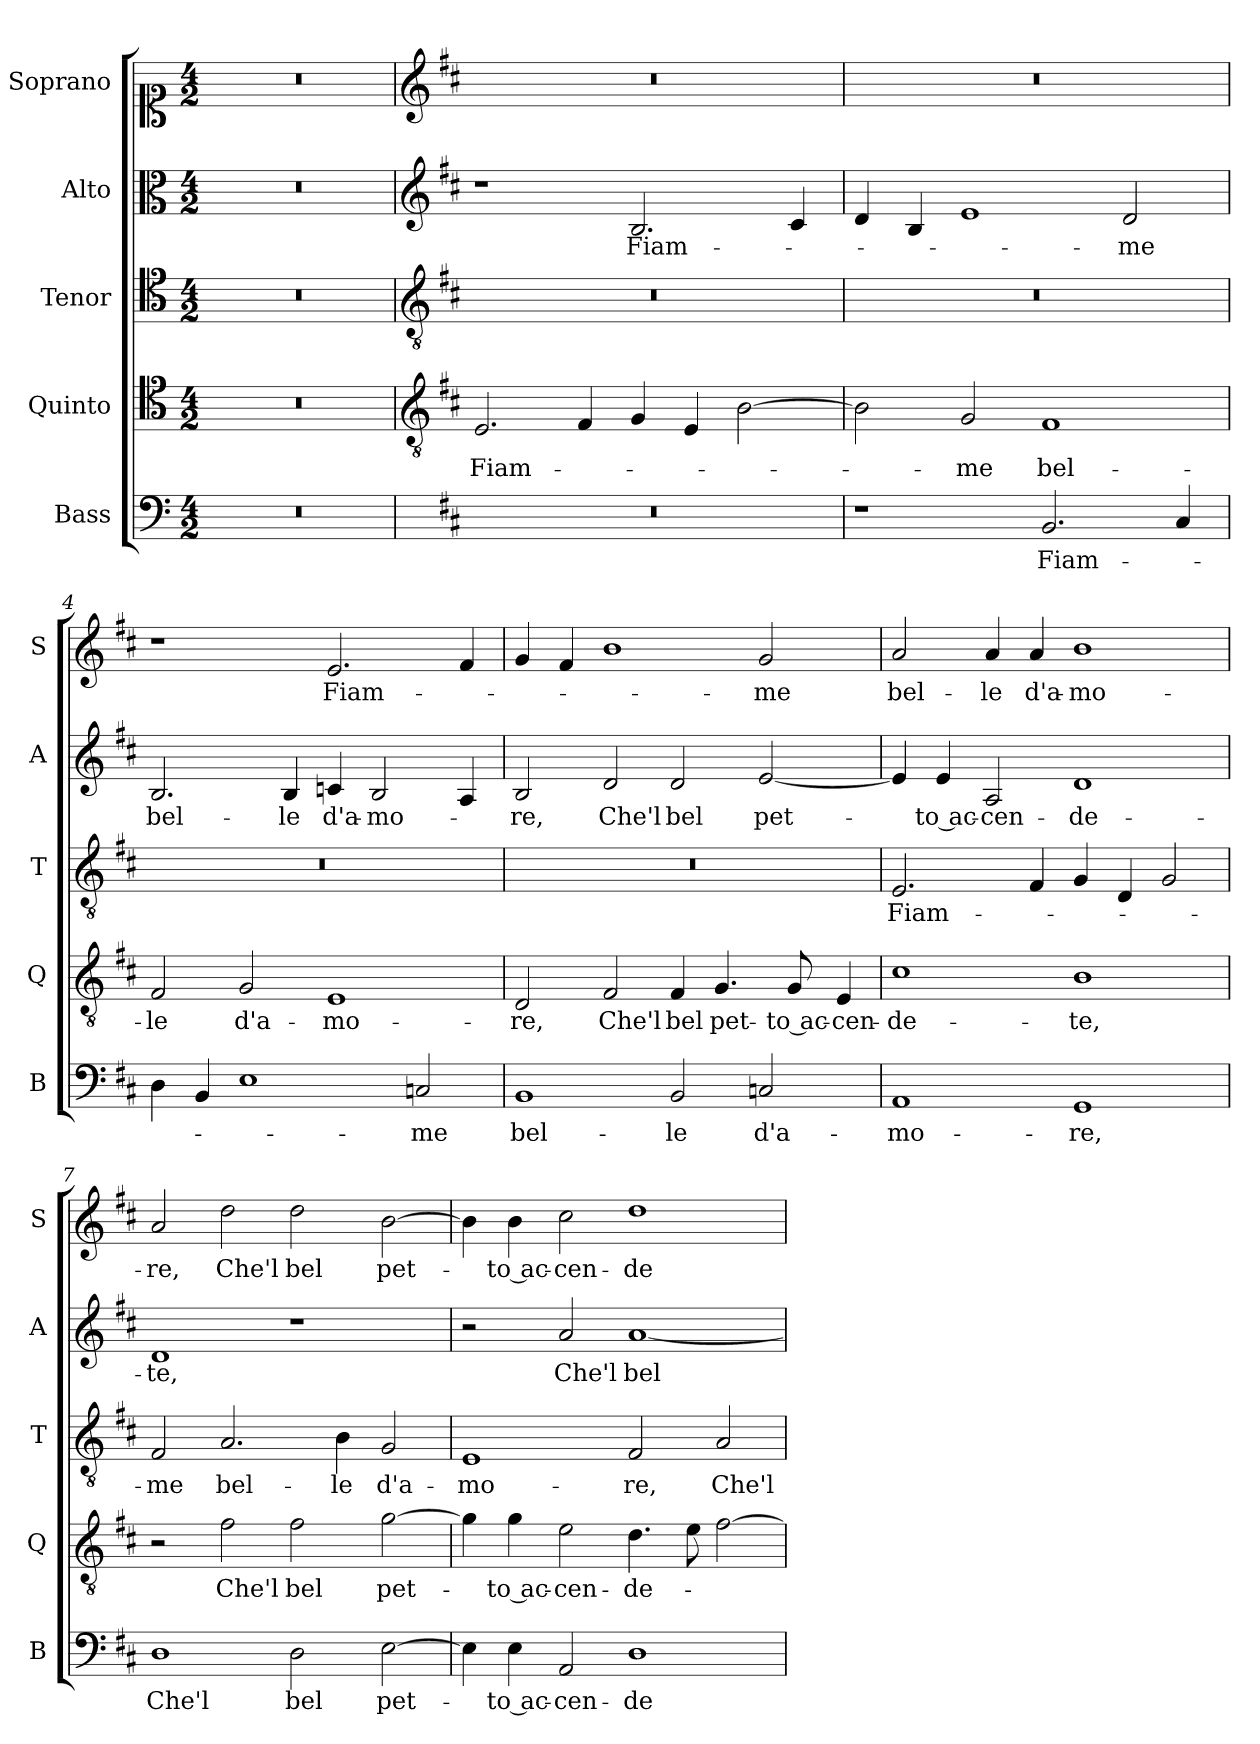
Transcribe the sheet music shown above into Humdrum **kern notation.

**kern	**text	**kern	**text	**kern	**text	**kern	**text	**kern	**text
*part5	*part5	*part4	*part4	*part3	*part3	*part2	*part2	*part1	*part1
*staff5	*staff5	*staff4	*staff4	*staff3	*staff3	*staff2	*staff2	*staff1	*staff1
*I"Bass	*	*I"Quinto	*	*I"Tenor	*	*I"Alto	*	*I"Soprano	*
*I'B	*	*I'Q	*	*I'T	*	*I'A	*	*I'S	*
*clefF4	*	*clefC4	*	*clefC4	*	*clefC3	*	*clefC1	*
*k[]	*	*k[]	*	*k[]	*	*k[]	*	*k[]	*
*C:	*	*C:	*	*C:	*	*C:	*	*C:	*
*M4/2	*	*M4/2	*	*M4/2	*	*M4/2	*	*M4/2	*
=1	=1	=1	=1	=1	=1	=1	=1	=1	=1
0r	.	0r	.	0r	.	0r	.	0r	.
=2	=2	=2	=2	=2	=2	=2	=2	=2	=2
*	*	*clefGv2	*	*clefGv2	*	*clefG2	*	*clefG2	*
*k[f#c#]	*	*k[f#c#]	*	*k[f#c#]	*	*k[f#c#]	*	*k[f#c#]	*
*D:	*	*D:	*	*D:	*	*D:	*	*D:	*
!	!	!	!LO:LY:b	!	!	!	!	!	!
0r	.	2.E/	Fiam-	0r	.	1r	.	0r	.
.	.	4F#/	.	.	.	.	.	.	.
!	!	!	!	!	!	!	!LO:LY:b	!	!
.	.	4G/	.	.	.	2.B/	Fiam-	.	.
.	.	4E/	.	.	.	.	.	.	.
.	.	[2B\	.	.	.	.	.	.	.
.	.	.	.	.	.	4c#/	.	.	.
=3	=3	=3	=3	=3	=3	=3	=3	=3	=3
1r	.	2B\]	.	0r	.	4d/	.	0r	.
.	.	.	.	.	.	4B/	.	.	.
!	!	!	!LO:LY:b	!	!	!	!	!	!
.	.	2G/	-me	.	.	1e	.	.	.
!	!LO:LY:b	!	!LO:LY:b	!	!	!	!	!	!
2.BB/	Fiam-	1F#	bel-	.	.	.	.	.	.
!	!	!	!	!	!	!	!LO:LY:b	!	!
.	.	.	.	.	.	2d/	-me	.	.
4C#/	.	.	.	.	.	.	.	.	.
=4	=4	=4	=4	=4	=4	=4	=4	=4	=4
!	!	!	!LO:LY:b	!	!	!	!LO:LY:b	!	!
4D\	.	2F#/	-le	0r	.	2.B/	bel-	1r	.
4BB/	.	.	.	.	.	.	.	.	.
!	!	!	!LO:LY:b	!	!	!	!	!	!
1E	.	2G/	d'a-	.	.	.	.	.	.
!	!	!	!	!	!	!	!LO:LY:b	!	!
.	.	.	.	.	.	4B/	-le	.	.
!	!	!	!LO:LY:b	!	!	!	!LO:LY:b	!	!LO:LY:b
.	.	1E	-mo-	.	.	4cn/	d'a-	2.e/	Fiam-
!	!	!	!	!	!	!	!LO:LY:b	!	!
.	.	.	.	.	.	2B/	-mo-	.	.
!	!LO:LY:b	!	!	!	!	!	!	!	!
2Cn/	-me	.	.	.	.	.	.	.	.
.	.	.	.	.	.	4A/	.	4f#/	.
!!LO:LB:g=z
=5	=5	=5	=5	=5	=5	=5	=5	=5	=5
!	!LO:LY:b	!	!LO:LY:b	!	!	!	!LO:LY:b	!	!
1BB	bel-	2D/	-re,	0r	.	2B/	-re,	4g/	.
.	.	.	.	.	.	.	.	4f#/	.
!	!	!	!LO:LY:b	!	!	!	!LO:LY:b	!	!
.	.	2F#/	Che'l	.	.	2d/	Che'l	1b	.
!	!LO:LY:b	!	!LO:LY:b	!	!	!	!LO:LY:b	!	!
2BB/	-le	4F#/	bel	.	.	2d/	bel	.	.
!	!	!	!LO:LY:b	!	!	!	!	!	!
.	.	4.G/	pet-	.	.	.	.	.	.
!	!LO:LY:b	!	!	!	!	!	!LO:LY:b	!	!LO:LY:b
2Cn/	d'a-	.	.	.	.	[2e/	pet-	2g/	-me
!	!	!	!LO:LY:b	!	!	!	!	!	!
.	.	8G/	-to ac-	.	.	.	.	.	.
!	!	!	!LO:LY:b	!	!	!	!	!	!
.	.	4E/	-cen-	.	.	.	.	.	.
=6	=6	=6	=6	=6	=6	=6	=6	=6	=6
!	!LO:LY:b	!	!LO:LY:b	!	!LO:LY:b	!	!	!	!LO:LY:b
1AA	-mo-	1c#	-de-	2.E/	Fiam-	4e/]	.	2a/	bel-
!	!	!	!	!	!	!	!LO:LY:b	!	!
.	.	.	.	.	.	4e/	-to ac-	.	.
!	!	!	!	!	!	!	!LO:LY:b	!	!LO:LY:b
.	.	.	.	.	.	2A/	-cen-	4a/	-le
!	!	!	!	!	!	!	!	!	!LO:LY:b
.	.	.	.	4F#/	.	.	.	4a/	d'a-
!	!LO:LY:b	!	!LO:LY:b	!	!	!	!LO:LY:b	!	!LO:LY:b
1GG	-re,	1B	-te,	4G/	.	1d	-de-	1b	-mo-
.	.	.	.	4D/	.	.	.	.	.
.	.	.	.	2G/	.	.	.	.	.
=7	=7	=7	=7	=7	=7	=7	=7	=7	=7
!	!LO:LY:b	!	!	!	!LO:LY:b	!	!LO:LY:b	!	!LO:LY:b
1D	Che'l	2r	.	2F#/	-me	1d	-te,	2a/	-re,
!	!	!	!LO:LY:b	!	!LO:LY:b	!	!	!	!LO:LY:b
.	.	2f#\	Che'l	2.A/	bel-	.	.	2dd\	Che'l
!	!LO:LY:b	!	!LO:LY:b	!	!	!	!	!	!LO:LY:b
2D\	bel	2f#\	bel	.	.	1r	.	2dd\	bel
!	!	!	!	!	!LO:LY:b	!	!	!	!
.	.	.	.	4B\	-le	.	.	.	.
!	!LO:LY:b	!	!LO:LY:b	!	!LO:LY:b	!	!	!	!LO:LY:b
[2E\	pet-	[2g\	pet-	2G/	d'a-	.	.	[2b\	pet-
!!LO:PB:g=z
=8	=8	=8	=8	=8	=8	=8	=8	=8	=8
!	!	!	!	!	!LO:LY:b	!	!	!	!
4E\]	.	4g\]	.	1E	-mo-	2r	.	4b\]	.
!	!LO:LY:b	!	!LO:LY:b	!	!	!	!	!	!LO:LY:b
4E\	-to ac-	4g\	-to ac-	.	.	.	.	4b\	-to ac-
!	!LO:LY:b	!	!LO:LY:b	!	!	!	!LO:LY:b	!	!LO:LY:b
2AA/	-cen-	2e\	-cen-	.	.	2a/	Che'l	2cc#\	-cen-
!	!LO:LY:b	!	!LO:LY:b	!	!LO:LY:b	!	!LO:LY:b	!	!LO:LY:b
1D	-de-	4.d\	-de-	2F#/	-re,	[1a	bel	1dd	-de-
.	.	8e\	.	.	.	.	.	.	.
!	!	!	!	!	!LO:LY:b	!	!	!	!
.	.	[2f#\	.	2A/	Che'l	.	.	.	.
=	=	=	=	=	=	=	=	=	=
*-	*-	*-	*-	*-	*-	*-	*-	*-	*-
